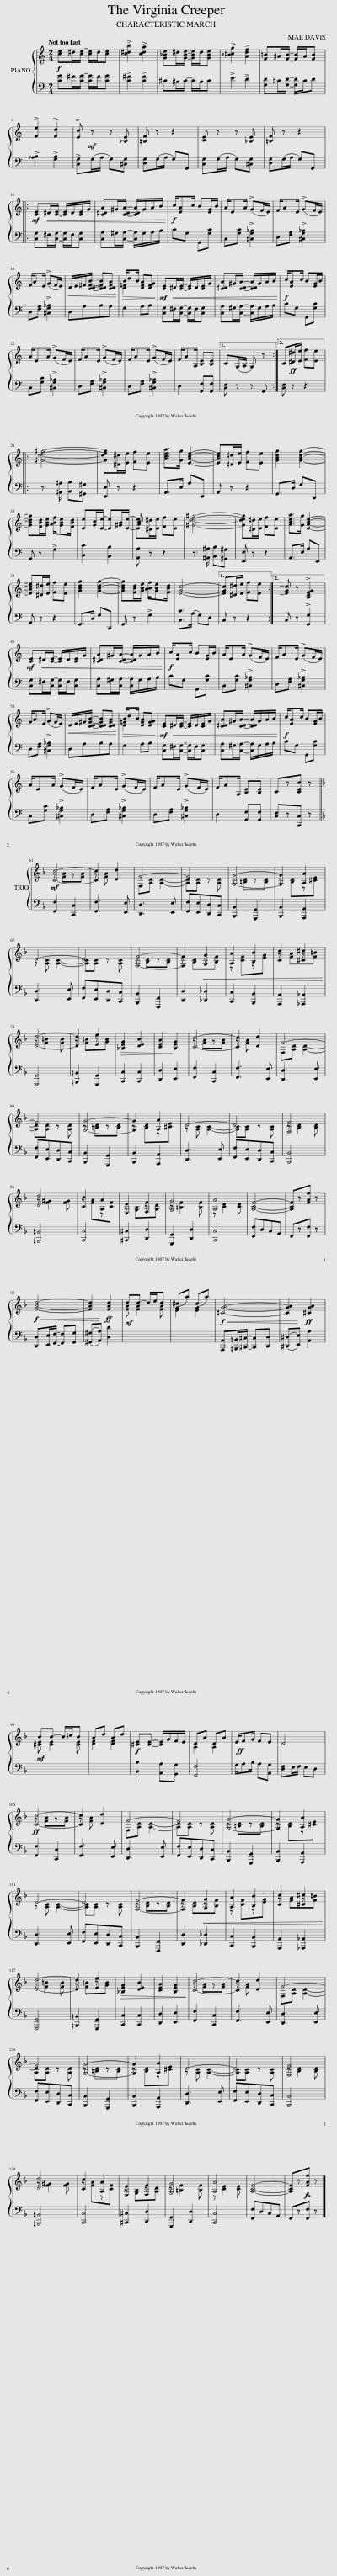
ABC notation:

X:1
%%score { ( 1 3 ) | 2 }
L:1/8
Q:1/4=100
M:2/4
I:linebreak $
K:C
V:1 treble
V:3 treble
V:2 bass
V:1
!f! [ce]^d/[ce]/- [ce]/d/[ce] | !>![c^db]2 !>![cda]2 | [G_Be]^d/[GBe]/- [GBe]/d/[GBe] | !>![_B^cg]2 !>![Adf]2 | [F=B]^A/[FB]/- [FB]/A/[FB] |$ %5
 !>![Fe]2 !>![Fd]2 | !>![Ec]!mf! z z [_B,E] | [=B,F] z z2 | [CE] z z [_B,E] | [=B,F] z z2 |:$ %10
!mf! [CE]!<(!^D/[CE]/- [CE]/D/[CE]/G/ | [C^DA]^G/[CDA]/- [CDA]/G/A/B/!<)! |!f! c/[EA]c/ B[EG]/B/ | A/EA/ (!>!GF/E/) | F/AE/ (!>!GF/E/) |$ %15
 F/AE/ (!>!GF/E/) |!<(! D/E/^F/[CDFB]/- [CDFB][CDFA]!<)! |!>(! B/dB/ [DFA][DFG]!>)! |!mf! [CE]!<(!^D/[CE]/- [CE]/D/[CE]/G/ | [C^DA]^G/[CDA]/- [CDA]/G/A/B/!<)! | %20
!f! c/[EA]c/ B[EG]/B/ |$ A/EA/ (!>!GF/E/) | F/AE/ (!>!GF/E/) | F/AE/ (!>!GF/E/) | F/AA,/ [B,E][B,E] |1 %25
 C(G,/A,/ G,) z :|2 C!ff![^D^d]/[Ee]/ [Ff][Ee] |:$ [^Gde^g]4- | [Gdeg][^D^d]/[Ee]/ [Ff][Ee] | [Acea]>[Gg] [EAce]2- | %30
 [EAce][^D^d]/[Ee]/ [Ff][Ee] | [GBdg]2 [GBdg]2- |$ [GBdg][FBd]/[GBe]/ [ABf]/[GBe][FBd]/ | [Ee][Gc]/[Ee]/- [Ee][^GB]/[Ee]/- | [Ee][^D^d]/[Ee]/ [Ff][Ee] | %35
 [^Gde^g]4- | [Gdeg][^D^d]/[Ee]/ [Ff][Ee] | [Acea]>[Gg] [EAce]2- |$ [EAce][^D^d]/[Ee]/ [Ff][Ee] | [GBdg]2 [GBdg]2- | %40
 [GBdg][FBd]/[GBe]/ [ABf]/[GBe][FBd]/ | [EGc]4- |1 [EGc][^D^d]/[Ee]/ [Ff][Ee] :|2{/x-} [EGc] z !>![B,DFG]2 ||$!mf! [CE]!<(!^D/[CE]/- [CE]/D/[CE]/G/ | %45
 [C^DA]^G/[CDA]/- [CDA]/G/A/B/!<)! |!f! c/[EA]c/ B[EG]/B/ | A/EA/ (!>!GF/E/) | F/AE/ (!>!GF/E/) |$ F/AE/ (!>!GF/E/) | %50
!<(! D/E/^F/[CDFB]/- [CDFB][CDFA]!<)! |!>(! B/dB/ [DFA][DFG]!>)! |!mf! [CE]!<(!^D/[CE]/- [CE]/D/[CE]/G/ | [C^DA]^G/[CDA]/- [CDA]/G/A/B/!<)! |!f! c/[EA]c/ B[EG]/B/ |$ %55
 A/EA/ (!>!GF/E/) | F/AE/ (!>!GF/E/) | F/AE/ (!>!GF/E/) | F/AA,/ [B,E][B,E] | Cz[CEc] z ||$ %60
[K:F]!mf! [Cc]4- | [Cc]2 [Dd]2 | F4- | F4 | [G,G]4- | %65
 [G,G]2 [A,A]2 |$ D4- | D4 | [F,F]4- | [F,F]2!<(! [G,G]2 | %70
 [A,A]2 [B,B]2 | [Cc]2 [^C^c]2!<)! |$ [Dd]4- | [Dd]2 [Ee]2 |!>(! [_B,EG]2 [DEB]2 | %75
 [CEA]2 [B,EG]2!>)! | [Cc]4- | [Cc]2 [Dd]2 | F4- |$ F4 | %80
 [G,G]4- | [G,G]2 [A,A]2 | D4- | D4 | [F,F]4 |$ %85
 [Dd]4 | [Cc]2 [A,A]2 | [E,E]2 [F,F]2 | [G,G]4 | [A,A]4 | %90
 [A,CF]4- | [A,CF]z[FAf] z ||$!f!!<(! [FAd]4- | [FAd]2!<)!!ff! [FAd]2 |!mf! dd- d/e/d | %95
 (^ca) (ca) |!f!!<(! [^CGA]4- | [CGA]2!<)!!ff! [^CGA]2 |$!mf! BB- B/=c/B | Ad Ad | %100
!f! [^CE][CE]- [CE]/G/F/E/ | DA DA |!ff! E/FG/ FE | D4 ||$!ff! [Cc]4- | %105
 [Cc]2 [Dd]2 | F4- | F4 | [G,G]4- | [G,G]2 [A,A]2 |$ %110
 D4- | D4 | [F,F]4- | [F,F]2!<(! [G,G]2 | [A,A]2 [B,B]2 | %115
 [Cc]2 [^C^c]2!<)! |$ [Dd]4- | [Dd]2 [Ee]2 |!>(! [_B,EG]2 [DEB]2 | [CEA]2 [B,EG]2!>)! | %120
 [Cc]4- | [Cc]2 [Dd]2 | F4- |$ F4 | [G,G]4- | %125
 [G,G]2 [A,A]2 | D4- | D4 | [F,F]4 |$ [Dd]4 | %130
 [Cc]2 [A,A]2 | [E,E]2 [F,F]2 | [G,G]4 | [A,A]4 | [A,CF]4- | %135
 [A,CF]z[FAf] z |] %136
V:2
 [CG]^F/[CG]/- [CG]/F/[CG] | !>![C^F]2 !>![CF]2 | ^C^B,/C/- C/B,/C | !>!E2 !>!D2 | [G,D]^C/[G,D]/- [G,D]/C/D |$ %5
 !>![_A,B,]2 !>![G,B,]2 | !>![C,G,](G,/A,/ G,)[^C,G,] | [D,G,](G,/A,/ G,)G,, | [C,G,](G,/A,/ G,)[^C,G,] | [D,G,](G,/A,/ G,)G,, |:$ %10
 [C,G,]^F,/[C,G,]/- [C,G,]/F,/[C,G,] | [C,A,]^G,/[C,A,]/- [C,A,]/G,/A,/B,/ | CG, G,,[G,C] | C,[G,C] !>![^C,G,_B,]2 | D,[F,A,] !>![^C,G,_B,]2 |$ %15
 D,[F,A,] !>![^C,G,_B,]2 | D,A,B,A, | G,2 A,B, | [C,G,]^F,/[C,G,]/- [C,G,]/F,/[C,G,] | [C,A,]^G,/[C,A,]/- [C,A,]/G,/A,/B,/ | %20
 CG, G,,[G,C] |$ C,[G,C] !>![^C,G,_B,]2 | D,[F,A,] !>![^C,G,_B,]2 | D,[F,A,] !>![^C,G,_B,]2 | D,2 [G,,F,][G,,F,] |1 %25
 [C,E,] z z G,, :|2 [C,E,] z z2 |:$ z3/2 [^A,,^A,]/ [B,,B,][^G,,^G,] | [E,,E,] z z2 | A,,>E, A,E,, | %30
 A,, z z2 | G,,>D, G,D,, |$ G,, z !>!G,2 | [C,C]2 [B,,B,]2 | [A,,A,] z z2 | %35
 z3/2 [^A,,^A,]/ [B,,B,][^G,,^G,] | [E,,E,] z z2 | A,,>E, A,E,, |$ A,, z z2 | G,,>D, G,D,, | %40
 G,, z !>!G,2 | [C,C]>(A, G,)E, |1 C, z z2 :|2 C, z !>![G,,G,]2 ||$ [C,G,]^F,/[C,G,]/- [C,G,]/F,/[C,G,] | %45
 [C,A,]^G,/[C,A,]/- [C,A,]/G,/A,/B,/ | CG, G,,[G,C] | C,[G,C] !>![^C,G,_B,]2 | D,[F,A,] !>![^C,G,_B,]2 |$ D,[F,A,] !>![^C,G,_B,]2 | %50
 D,A,B,A, | G,2 A,B, | [C,G,]^F,/[C,G,]/- [C,G,]/F,/[C,G,] | [C,A,]^G,/[C,A,]/- [C,A,]/G,/A,/B,/ | CG, G,,[G,C] |$ %55
 C,[G,C] !>![^C,G,_B,]2 | D,[F,A,] !>![^C,G,_B,]2 | D,[F,A,] !>![^C,G,_B,]2 | D,2 [G,,F,][G,,F,] | [C,E,]z[C,,C,] z ||$ %60
[K:F] [F,,F,]2 [C,,C,]2 | [F,,F,]3 [E,,E,] | [D,,D,]3 [E,,E,] | [F,,F,][E,,E,][D,,D,][C,,C,] | [B,,,B,,]2 [G,,,G,,]2 | %65
 [B,,,B,,]2 [A,,,A,,]2 |$ [D,,D,]3 [E,,E,] | [F,,F,][E,,E,][D,,D,][C,,C,] | [B,,,B,,]2 [F,,,F,,]2 | [D,,D,]2 [_D,,_D,]2 | %70
 [C,,C,]2 [B,,,B,,]2 | [A,,,A,,]2 [_A,,,_A,,]2 |$ [G,,,G,,]4 | [=B,,,=B,,]2 [G,,,G,,]2 | [C,,C,]2 [C,,C,]2 | %75
 [D,,D,]2 [E,,E,]2 | [F,,F,]2 [C,,C,]2 | [F,,F,]3 [E,,E,] | [D,,D,]3 [E,,E,] |$ [F,,F,][E,,E,][D,,D,][C,,C,] | %80
 [B,,,B,,]2 [G,,,G,,]2 | [B,,,B,,]2 [A,,,A,,]2 | [D,,D,]3 [E,,E,] | [F,,F,][E,,E,][D,,D,][C,,C,] | [B,,,B,,]4 |$ %85
 [=B,,,=B,,]4 | [C,,C,]4 | [^C,,^C,]2 [D,,D,]2 | [G,,,G,,]2 [D,,D,]2 | [C,,C,]4 | %90
 [F,,F,]D,C,A,, | F,,z[F,,F,] z ||$ [D,,D,][E,,E,]/[F,,F,]/- [F,,F,][G,,G,] | (([^G,,^G,][A,,A,])) [D,D]2 | x4 | %95
 x4 | [A,,,A,,][=B,,,=B,,]/[^C,,^C,]/- [C,,C,][D,,D,] | (([^D,,^D,][E,,E,])) [A,,A,]2 |$ x4 | x4 | %100
 [B,,B,]2 [A,,A,][G,,G,] | [F,,F,]4 | G,/A,B,/ A,[A,,G,] | [D,F,]E,/F,/ E,D, ||$ [F,,F,]2 [C,,C,]2 | %105
 [F,,F,]3 [E,,E,] | [D,,D,]3 [E,,E,] | [F,,F,][E,,E,][D,,D,][C,,C,] | [B,,,B,,]2 [G,,,G,,]2 | [B,,,B,,]2 [A,,,A,,]2 |$ %110
 [D,,D,]3 [E,,E,] | [F,,F,][E,,E,][D,,D,][C,,C,] | [B,,,B,,]2 [F,,,F,,]2 | [D,,D,]2 [_D,,_D,]2 | [C,,C,]2 [B,,,B,,]2 | %115
 [A,,,A,,]2 [_A,,,_A,,]2 |$ [G,,,G,,]4 | [=B,,,=B,,]2 [G,,,G,,]2 | [C,,C,]2 [C,,C,]2 | [D,,D,]2 [E,,E,]2 | %120
 [F,,F,]2 [C,,C,]2 | [F,,F,]3 [E,,E,] | [D,,D,]3 [E,,E,] |$ [F,,F,][E,,E,][D,,D,][C,,C,] | [B,,,B,,]2 [G,,,G,,]2 | %125
 [B,,,B,,]2 [A,,,A,,]2 | [D,,D,]3 [E,,E,] | [F,,F,][E,,E,][D,,D,][C,,C,] | [B,,,B,,]4 |$ [=B,,,=B,,]4 | %130
 [C,,C,]4 | [^C,,^C,]2 [D,,D,]2 | [G,,,G,,]2 [D,,D,]2 | [C,,C,]4 | [F,,F,]D,C,A,, | %135
 F,,z[F,,F,] z |] %136
V:3
 x4 | x4 | x4 | x4 | x4 |$ %5
 x4 | x4 | x4 | x4 | x4 |:$ %10
 x4 | x4 | x4 | x4 | x4 |$ %15
 x4 | x4 | [D=F]2 x2 | x4 | x4 | %20
 x4 |$ x4 | x4 | x4 | x4 |1 %25
 x4 :|2 x4 |:$ x4 | x4 | x4 | %30
 x4 | x4 |$ x4 | x4 | [Ac] x3 | %35
 x4 | x4 | x4 |$ x4 | x4 | %40
 x4 | x4 |1 x4 :|2 x4 ||$ x4 | %45
 x4 | x4 | x4 | x4 |$ x4 | %50
 x4 | [D=F]2 x2 | x4 | x4 | x4 |$ %55
 x4 | x4 | x4 | x4 | x4 ||$ %60
[K:F] z [FA]z[FA] | z [FA] x2 | F,[A,D] [A,D]2- | [A,D][A,D] z [A,D] | z [=B,D]z[B,D] | %65
 z [B,D]z[^CE] |$ z [A,C] [A,C]2- | [A,C][A,C] z [A,C] | z [B,D]z[B,D] | z [B,D]z[B,F] | %70
 z [CF]z[EG] | z [FA]z[F=B] |$ z [F=B]2 [FB] | z [F=B]z[GB] | x4 | %75
 x4 | z [FA]z[FA] | z [FA] x2 | F,[A,D] [A,D]2- |$ [A,D][A,D] z [A,D] | %80
 z [=B,D]z[B,D] | z [B,D]z[^CE] | z [A,C] [A,C]2- | [A,C][A,C] z [A,C] | z [B,D]2 [B,D] |$ %85
 z [F^G]2 [FG] | z [FA]z[CF] | z [G,B,]z[A,D] | z [=B,F]2 [B,F] | z [CE]2 [CE] | %90
 x4 | x4 ||$ x4 | x4 | [FA] [FA]2 [FA] | %95
 [EG]2 [EG]2 | x4 | x4 |$ [^CE] [CE]2 [CE] | [DF]2 [DF]2 | %100
 x4 | A,2 A,2 | x4 | x4 ||$ z [FA]z[FA] | %105
 z [FA] x2 | F,[A,D] [A,D]2- | [A,D][A,D] z [A,D] | z [=B,D]z[B,D] | z [B,D]z[^CE] |$ %110
 z [A,C] [A,C]2- | [A,C][A,C] z [A,C] | z [B,D]z[B,D] | z [B,D]z[B,F] | z [CF]z[EG] | %115
 z [FA]z[F=B] |$ z [F=B]2 [FB] | z [F=B]z[GB] | x4 | x4 | %120
 z [FA]z[FA] | z [FA] x2 | F,[A,D] [A,D]2- |$ [A,D][A,D] z [A,D] | z [=B,D]z[B,D] | %125
 z [B,D]z[^CE] | z [A,C] [A,C]2- | [A,C][A,C] z [A,C] | z [B,D]2 [B,D] |$ z [F^G]2 [FG] | %130
 z [FA]z[CF] | z [G,B,]z[A,D] | z [=B,F]2 [B,F] | z [CE]2 [CE] | x4 | %135
 x4 |] %136
